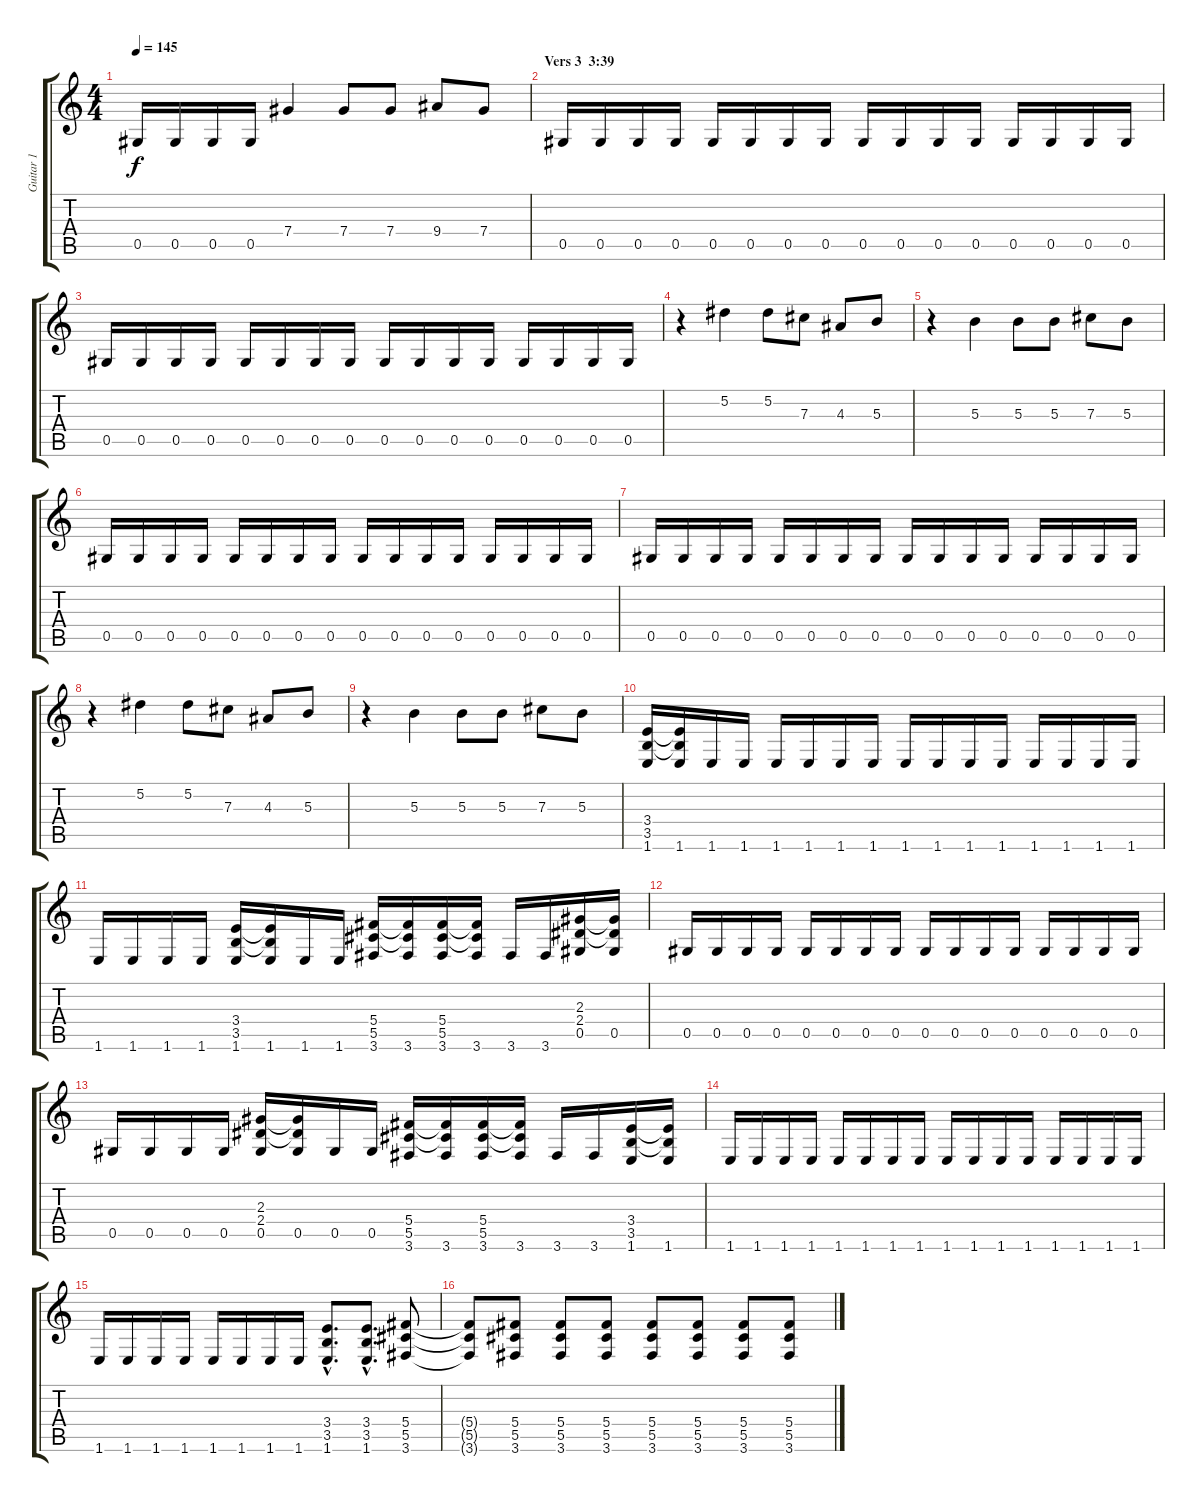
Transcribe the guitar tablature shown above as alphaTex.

\track ("Guitar 1" "Guitar 1") {instrument distortionguitar}
\staff {score tabs}
\tuning (Eb4 Bb3 Gb3 Db3 Ab2 Eb2) {hide}
\ts (4 4)
\tempo 145
\clef g2
\ks c
0.5.16{dy f} 0.5.16 0.5.16 0.5.16 7.4.4 7.4.8 7.4.8 9.4.8 7.4.8 |
\section ("" "Vers 3  3:39")
0.5.16 0.5.16 0.5.16 0.5.16 0.5.16 0.5.16 0.5.16 0.5.16 0.5.16 0.5.16 0.5.16 0.5.16 0.5.16 0.5.16 0.5.16 0.5.16 |
0.5.16 0.5.16 0.5.16 0.5.16 0.5.16 0.5.16 0.5.16 0.5.16 0.5.16 0.5.16 0.5.16 0.5.16 0.5.16 0.5.16 0.5.16 0.5.16 |
r.4 5.2.4 5.2.8 7.3.8 4.3.8 5.3.8 |
r.4 5.3.4 5.3.8 5.3.8 7.3.8 5.3.8 |
0.5.16 0.5.16 0.5.16 0.5.16 0.5.16 0.5.16 0.5.16 0.5.16 0.5.16 0.5.16 0.5.16 0.5.16 0.5.16 0.5.16 0.5.16 0.5.16 |
0.5.16 0.5.16 0.5.16 0.5.16 0.5.16 0.5.16 0.5.16 0.5.16 0.5.16 0.5.16 0.5.16 0.5.16 0.5.16 0.5.16 0.5.16 0.5.16 |
r.4 5.2.4 5.2.8 7.3.8 4.3.8 5.3.8 |
r.4 5.3.4 5.3.8 5.3.8 7.3.8 5.3.8 |
(3.4 3.5 1.6).16 (3.4{t} 3.5{t} 1.6).16 1.6.16 1.6.16 1.6.16 1.6.16 1.6.16 1.6.16 1.6.16 1.6.16 1.6.16 1.6.16 1.6.16 1.6.16 1.6.16 1.6.16 |
1.6.16 1.6.16 1.6.16 1.6.16 (3.4 3.5 1.6).16 (3.4{t} 3.5{t} 1.6).16 1.6.16 1.6.16 (5.4 5.5 3.6).16 (5.4{t} 5.5{t} 3.6).16 (5.4 5.5 3.6).16 (5.4{t} 5.5{t} 3.6).16 3.6.16 3.6.16 (2.3 2.4 0.5).16 (2.3{t} 2.4{t} 0.5).16 |
0.5.16 0.5.16 0.5.16 0.5.16 0.5.16 0.5.16 0.5.16 0.5.16 0.5.16 0.5.16 0.5.16 0.5.16 0.5.16 0.5.16 0.5.16 0.5.16 |
0.5.16 0.5.16 0.5.16 0.5.16 (2.3 2.4 0.5).16 (2.3{t} 2.4{t} 0.5).16 0.5.16 0.5.16 (5.4 5.5 3.6).16 (5.4{t} 5.5{t} 3.6).16 (5.4 5.5 3.6).16 (5.4{t} 5.5{t} 3.6).16 3.6.16 3.6.16 (3.4 3.5 1.6).16 (3.4{t} 3.5{t} 1.6).16 |
1.6.16 1.6.16 1.6.16 1.6.16 1.6.16 1.6.16 1.6.16 1.6.16 1.6.16 1.6.16 1.6.16 1.6.16 1.6.16 1.6.16 1.6.16 1.6.16 |
1.6.16 1.6.16 1.6.16 1.6.16 1.6.16 1.6.16 1.6.16 1.6.16 (3.4{hac} 3.5{hac} 1.6{hac}).8{d} (3.4{hac} 3.5{hac} 1.6{hac}).8{d} (5.4 5.5 3.6).8 |
(5.4{t} 5.5{t} 3.6{t}).8 (5.4 5.5 3.6).8 (5.4 5.5 3.6).8 (5.4 5.5 3.6).8 (5.4 5.5 3.6).8 (5.4 5.5 3.6).8 (5.4 5.5 3.6).8 (5.4 5.5 3.6).8
